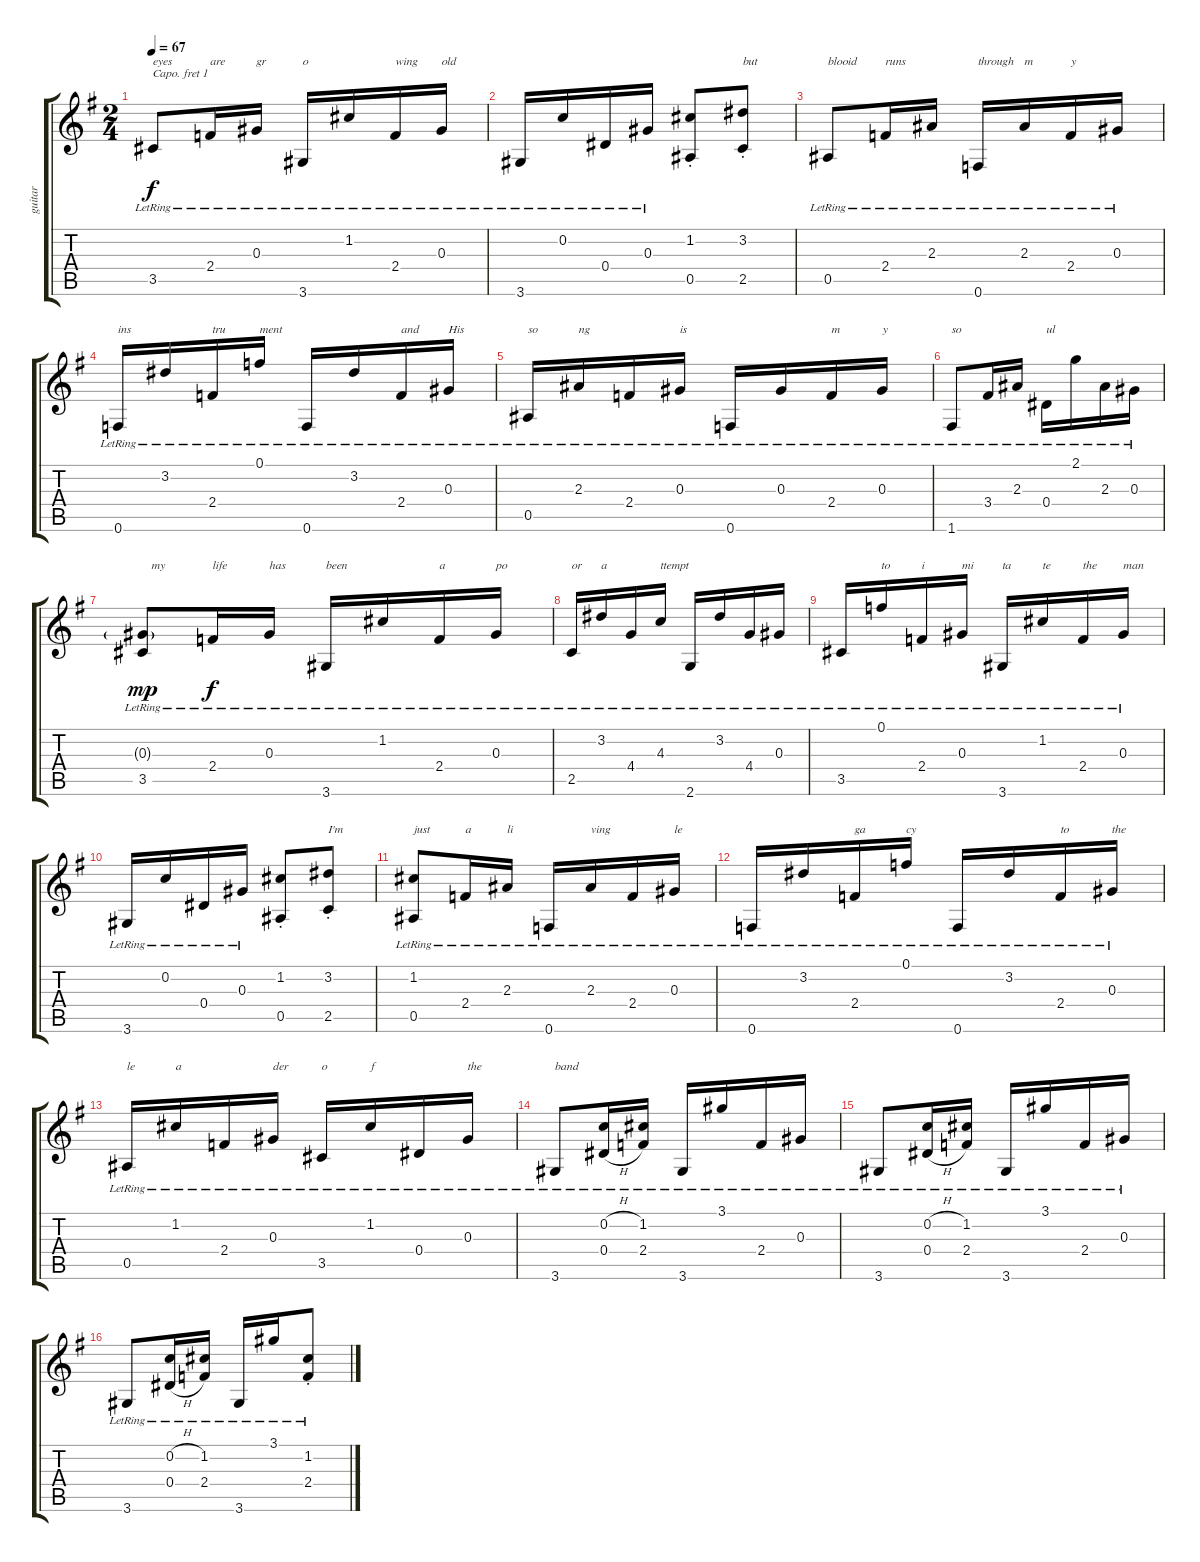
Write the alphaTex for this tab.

\track ("guitar" "guitar") {instrument acousticguitarnylon}
\staff {score tabs}
\capo 1
\tuning (E4 B3 G3 D3 A2 E2) {hide}
\ts (2 4)
\tempo 67
\clef g2
\ks g
3.5{lr}.8{txt "eyes" dy f} 2.4{lr}.16{txt "are"} 0.3{lr}.16{txt "gr"} 3.6{lr}.16{txt "o"} 1.2{lr}.16 2.4{lr}.16{txt "wing"} 0.3{lr}.16{txt "old"} |
3.6{lr}.16 0.2{lr}.16 0.4{lr}.16 0.3{lr}.16 (1.2{st} 0.5{st}).8 (3.2{st} 2.5{st}).8{txt "but"} |
0.5{lr}.8{txt "blooid"} 2.4{lr}.16{txt "runs"} 2.3{lr}.16 0.6{lr}.16{txt "through"} 2.3{lr}.16{txt "m"} 2.4{lr}.16{txt "y"} 0.3{lr}.16 |
0.6{lr}.16{txt "ins"} 3.2{lr}.16 2.4{lr}.16{txt "tru"} 0.1{lr}.16{txt "ment"} 0.6{lr}.16 3.2{lr}.16 2.4{lr}.16{txt "and"} 0.3{lr}.16{txt "His"} |
0.5{lr}.16{txt "so"} 2.3{lr}.16{txt "ng"} 2.4{lr}.16 0.3{lr}.16{txt "is"} 0.6{lr}.16 0.3{lr}.16 2.4{lr}.16{txt "m"} 0.3{lr}.16{txt "y"} |
1.6{lr}.8{txt "so"} 3.4{lr}.16 2.3{lr}.16 0.4{lr}.16{txt "ul"} 2.1{lr}.16 2.3{lr}.16 0.3{lr}.16 |
(0.3{g lr} 3.5{lr}).8{txt "   my" dy mp} 2.4{lr}.16{txt "life" dy f} 0.3{lr}.16{txt "has"} 3.6{lr}.16{txt "been"} 1.2{lr}.16 2.4{lr}.16{txt "a"} 0.3{lr}.16{txt "po"} |
2.5{lr}.16{txt "or"} 3.2{lr}.16{txt "a"} 4.4{lr}.16 4.3{lr}.16{txt "ttempt"} 2.6{lr}.16 3.2{lr}.16 4.4{lr}.16 0.3{lr}.16 |
3.5{lr}.16 0.1{lr}.16{txt "to"} 2.4{lr}.16{txt "i"} 0.3{lr}.16{txt "mi"} 3.6{lr}.16{txt "ta"} 1.2{lr}.16{txt "te"} 2.4{lr}.16{txt "the"} 0.3{lr}.16{txt "man"} |
3.6{lr}.16 0.2{lr}.16 0.4{lr}.16 0.3{lr}.16 (1.2{st} 0.5{st}).8 (3.2{st} 2.5{st}).8{txt "I'm"} |
(1.2{lr} 0.5{lr}).8{txt "just"} 2.4{lr}.16{txt "a"} 2.3{lr}.16{txt "li"} 0.6{lr}.16 2.3{lr}.16{txt "ving"} 2.4{lr}.16 0.3{lr}.16{txt "le"} |
0.6{lr}.16 3.2{lr}.16 2.4{lr}.16{txt "ga"} 0.1{lr}.16{txt "cy"} 0.6{lr}.16 3.2{lr}.16 2.4{lr}.16{txt "to"} 0.3{lr}.16{txt "the"} |
0.5{lr}.16{txt "le"} 1.2{lr}.16{txt "a"} 2.4{lr}.16 0.3{lr}.16{txt "der"} 3.5{lr}.16{txt "o"} 1.2{lr}.16{txt "f"} 0.4{lr}.16 0.3{lr}.16{txt "the"} |
3.6{lr}.8{txt "band"} (0.2{h lr} 0.4{h lr}).16 (1.2{lr} 2.4{lr}).16 3.6{lr}.16 3.1{lr}.16 2.4{lr}.16 0.3{lr}.16 |
3.6{lr}.8 (0.2{h lr} 0.4{h lr}).16 (1.2{lr} 2.4{lr}).16 3.6{lr}.16 3.1{lr}.16 2.4{lr}.16 0.3{lr}.16 |
3.6{lr}.8 (0.2{h lr} 0.4{h lr}).16 (1.2{lr} 2.4{lr}).16 3.6{lr}.16 3.1{lr}.16 (1.2{st lr} 2.4{st lr}).8
